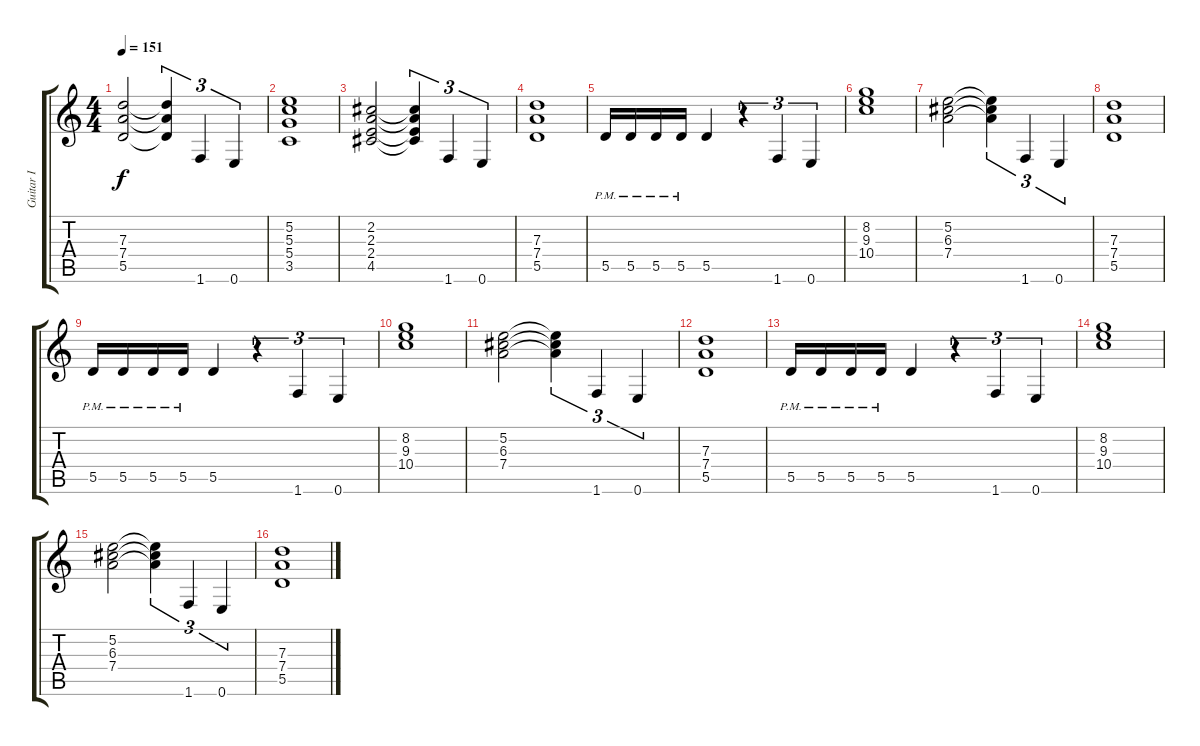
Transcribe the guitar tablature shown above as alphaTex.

\track ("Guitar I" "Guitar I") {instrument overdrivenguitar}
\staff {score tabs}
\tuning (E4 B3 G3 D3 A2 E2) {hide}
\ts (4 4)
\tempo 151
\clef g2
\ks c
(7.3{t} 7.4{t} 5.5{t}).2{dy f} (7.3{t} 7.4{t} 5.5{t}).4{tu (3 2)} 1.6.4{tu (3 2)} 0.6.4{tu (3 2)} |
(5.2 5.3 5.4 3.5).1 |
(2.2 2.3 2.4 4.5).2 (2.2{t} 2.3{t} 2.4{t} 4.5{t}).4{tu (3 2)} 1.6.4{tu (3 2)} 0.6.4{tu (3 2)} |
(7.3 7.4 5.5).1 |
5.5{pm}.16 5.5{pm}.16 5.5{pm}.16 5.5{pm}.16 5.5.4 r.4{tu (3 2)} 1.6.4{tu (3 2)} 0.6.4{tu (3 2)} |
(8.2 9.3 10.4).1 |
(5.2 6.3 7.4).2 (5.2{t} 6.3{t} 7.4{t}).4{tu (3 2)} 1.6.4{tu (3 2)} 0.6.4{tu (3 2)} |
(7.3 7.4 5.5).1 |
5.5{pm}.16 5.5{pm}.16 5.5{pm}.16 5.5{pm}.16 5.5.4 r.4{tu (3 2)} 1.6.4{tu (3 2)} 0.6.4{tu (3 2)} |
(8.2 9.3 10.4).1 |
(5.2 6.3 7.4).2 (5.2{t} 6.3{t} 7.4{t}).4{tu (3 2)} 1.6.4{tu (3 2)} 0.6.4{tu (3 2)} |
(7.3 7.4 5.5).1 |
5.5{pm}.16 5.5{pm}.16 5.5{pm}.16 5.5{pm}.16 5.5.4 r.4{tu (3 2)} 1.6.4{tu (3 2)} 0.6.4{tu (3 2)} |
(8.2 9.3 10.4).1 |
(5.2 6.3 7.4).2 (5.2{t} 6.3{t} 7.4{t}).4{tu (3 2)} 1.6.4{tu (3 2)} 0.6.4{tu (3 2)} |
(7.3 7.4 5.5).1{volume 4}
